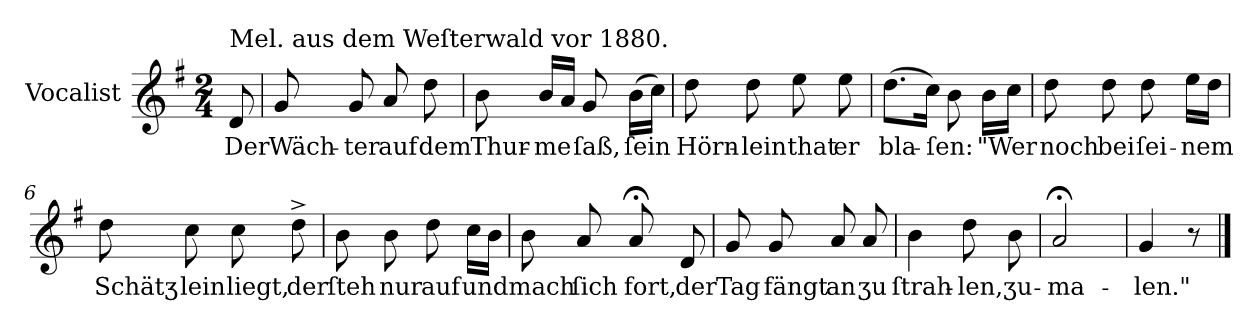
**kern	**text
*part1	*part1
*staff1	*staff1
*I"Vocalist	*
*k[f#]	*
*G:	*
*M2/4	*
=	=
!LO:TX:a:t=Mel. aus dem Weſterwald vor 1880.	!
8d	Der
=1	=1
8g	Wäch-
8g	-ter
8a	auf
8dd	dem
=2	=2
8b	Thur-
16bLL	-me
16aJJ	.
8g	ſaß,
(16bLL	ſein
16ccJJ)	.
=3	=3
8dd	Hörn-
8dd	-lein
8ee	that
8ee	er
=4	=4
(8.ddL	bla-
16ccJk)	.
8b	-ſen:
16bLL	"Wer
16ccJJ	.
=5	=5
8dd	noch
8dd	bei
8dd	ſei-
16eeLL	-nem
16ddJJ	.
=6	=6
8dd	Schätʒ-
8cc	-lein
8cc	liegt,
8dd^	der
=7	=7
8b	ſteh
8b	nur
8dd	auf
16ccLL	und
16bJJ	.
=8	=8
8b	mach
8a	ſich
8a;<	fort,
8d	der
=9	=9
8g	Tag
8g	fängt
8a	an
8a	ʒu
=10	=10
4b	ſtrah-
8dd	-len,
8b	ʒu-
=11	=11
2a;<	-ma-
=12	=12
4g	-len."
8r	.
==	==
*-	*-
